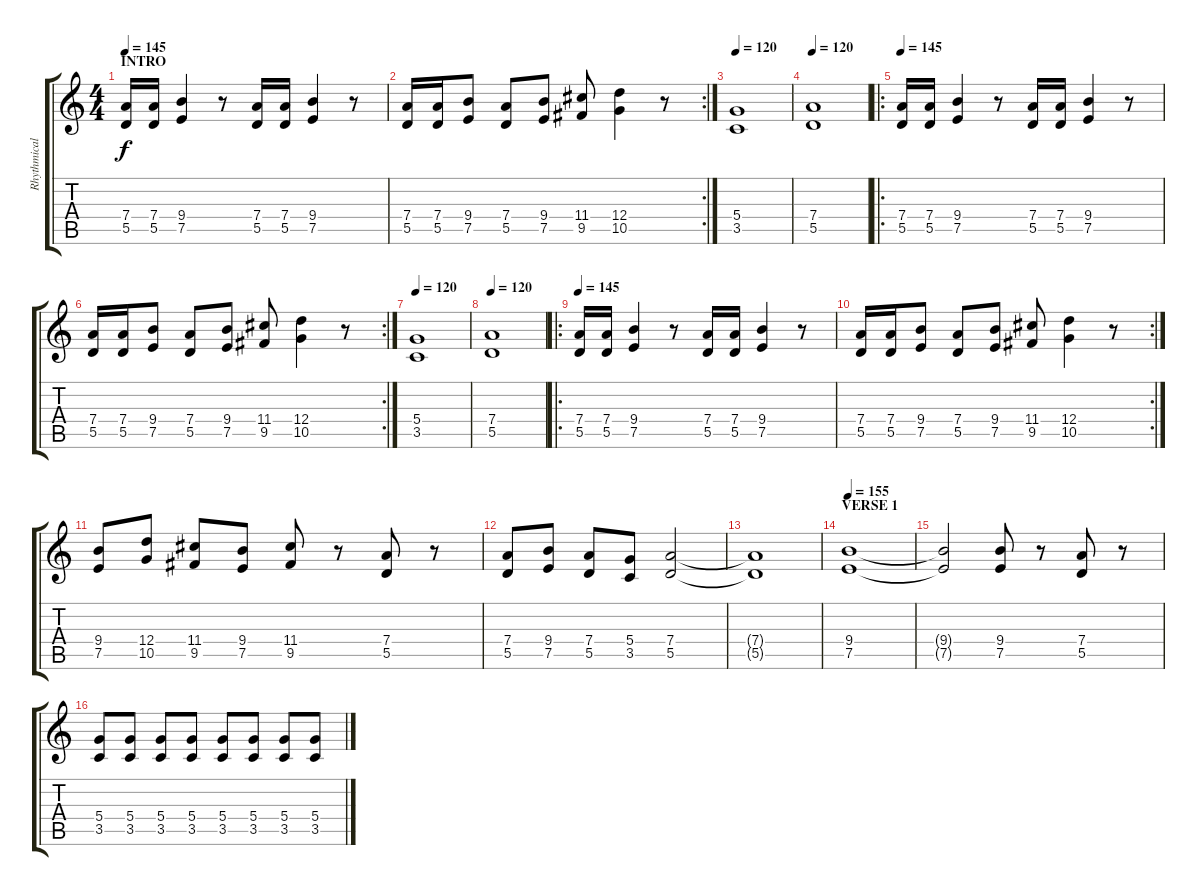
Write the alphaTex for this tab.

\track ("Rhythmical Guitar" "Rhythmical") {instrument distortionguitar}
\staff {score tabs}
\tuning (E4 B3 G3 D3 A2 E2) {hide}
\ts (4 4)
\section ("" "INTRO")
\tempo 145
\clef g2
\ks c
(7.4 5.5).16{dy f instrument distortionguitar} (7.4 5.5).16 (9.4 7.5).4 r.8 (7.4 5.5).16 (7.4 5.5).16 (9.4 7.5).4 r.8 |
\rc 2
(7.4 5.5).16 (7.4 5.5).16 (9.4 7.5).8 (7.4 5.5).8 (9.4 7.5).8 (11.4 9.5).8 (12.4 10.5).4 r.8 |
\tempo 120
(5.4 3.5).1 |
\tempo 120
(7.4 5.5).1 |
\ro
\tempo 145
(7.4 5.5).16 (7.4 5.5).16 (9.4 7.5).4 r.8 (7.4 5.5).16 (7.4 5.5).16 (9.4 7.5).4 r.8 |
\rc 2
(7.4 5.5).16 (7.4 5.5).16 (9.4 7.5).8 (7.4 5.5).8 (9.4 7.5).8 (11.4 9.5).8 (12.4 10.5).4 r.8 |
\tempo 120
(5.4 3.5).1 |
\tempo 120
(7.4 5.5).1 |
\ro
\tempo 145
(7.4 5.5).16 (7.4 5.5).16 (9.4 7.5).4 r.8 (7.4 5.5).16 (7.4 5.5).16 (9.4 7.5).4 r.8 |
\rc 2
(7.4 5.5).16 (7.4 5.5).16 (9.4 7.5).8 (7.4 5.5).8 (9.4 7.5).8 (11.4 9.5).8 (12.4 10.5).4 r.8 |
(9.4 7.5).8 (12.4 10.5).8 (11.4 9.5).8 (9.4 7.5).8 (11.4 9.5).8 r.8 (7.4 5.5).8 r.8 |
(7.4 5.5).8 (9.4 7.5).8 (7.4 5.5).8 (5.4 3.5).8 (7.4 5.5).2 |
(7.4{t} 5.5{t}).1 |
\section ("" "VERSE 1")
\tempo 155
(9.4 7.5).1 |
(9.4{t} 7.5{t}).2 (9.4 7.5).8 r.8 (7.4 5.5).8 r.8 |
(5.4 3.5).8 (5.4 3.5).8 (5.4 3.5).8 (5.4 3.5).8 (5.4 3.5).8 (5.4 3.5).8 (5.4 3.5).8 (5.4 3.5).8
